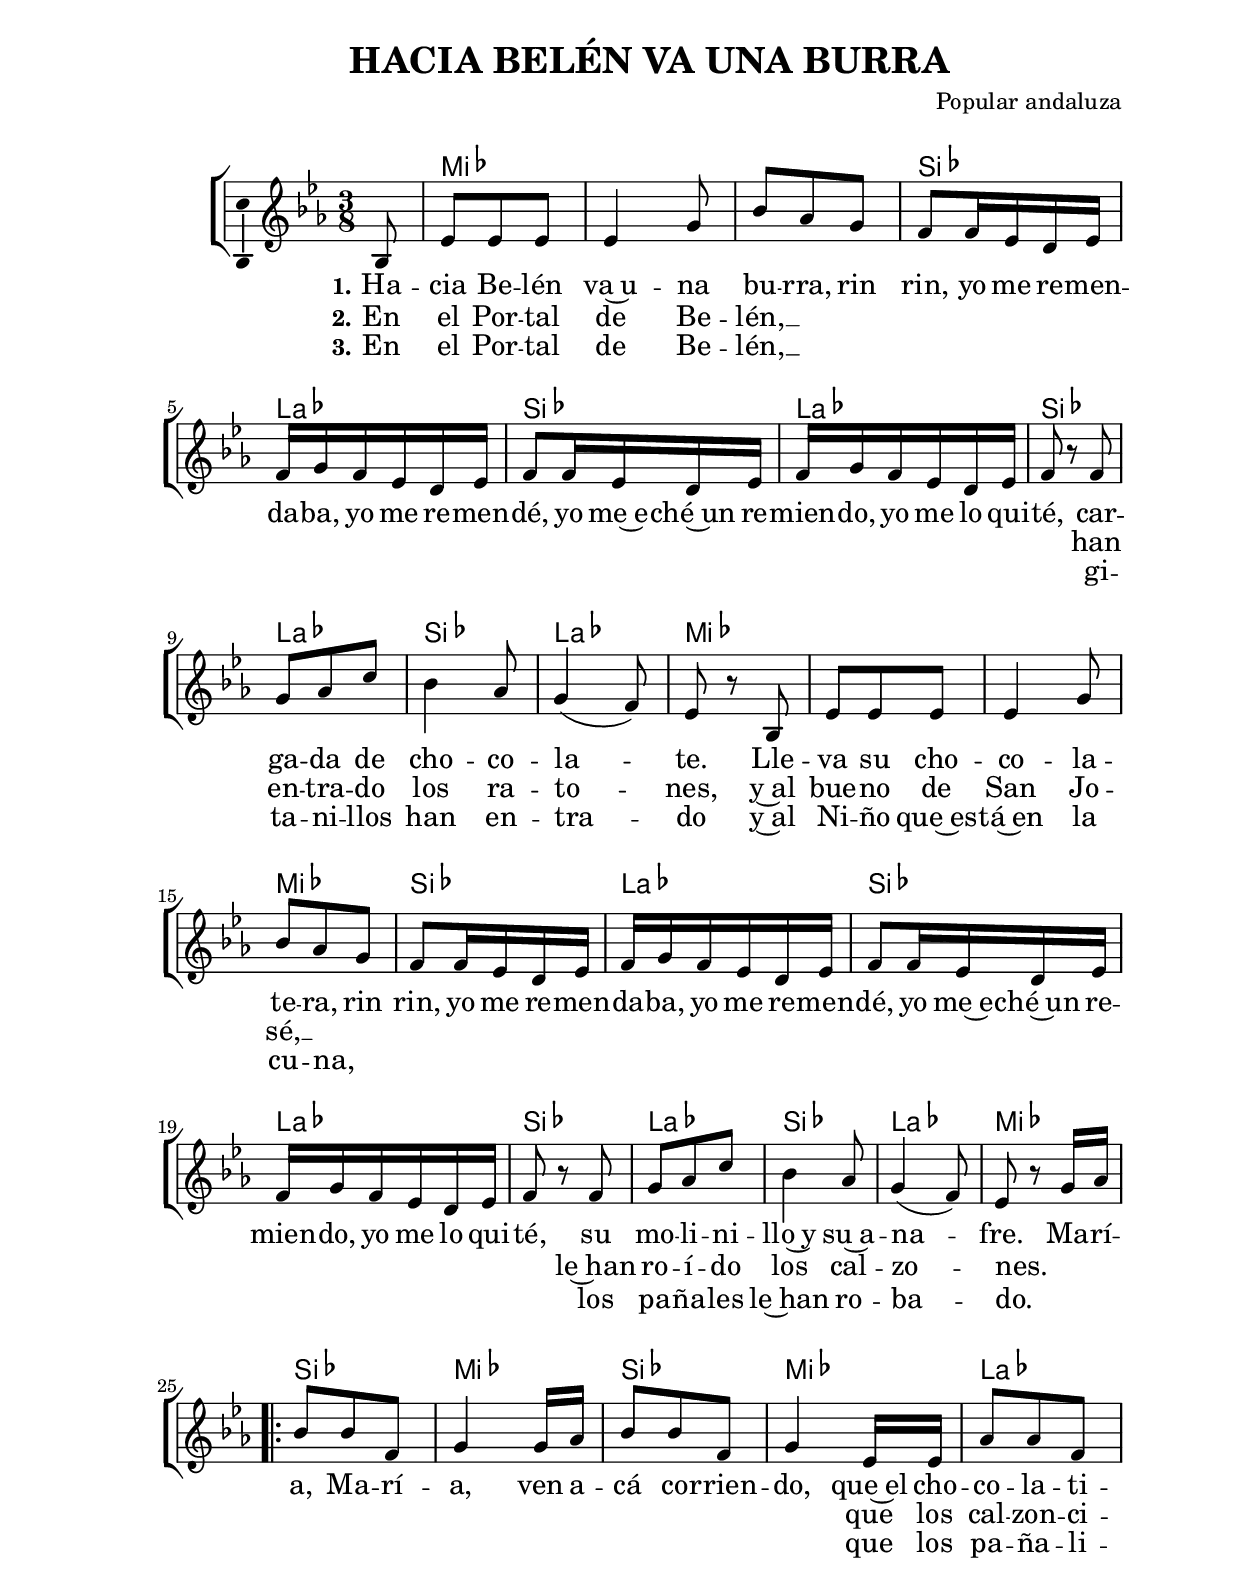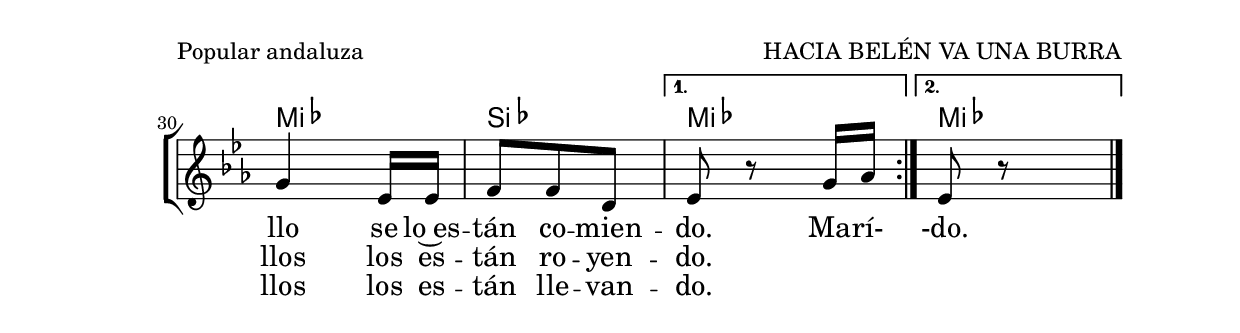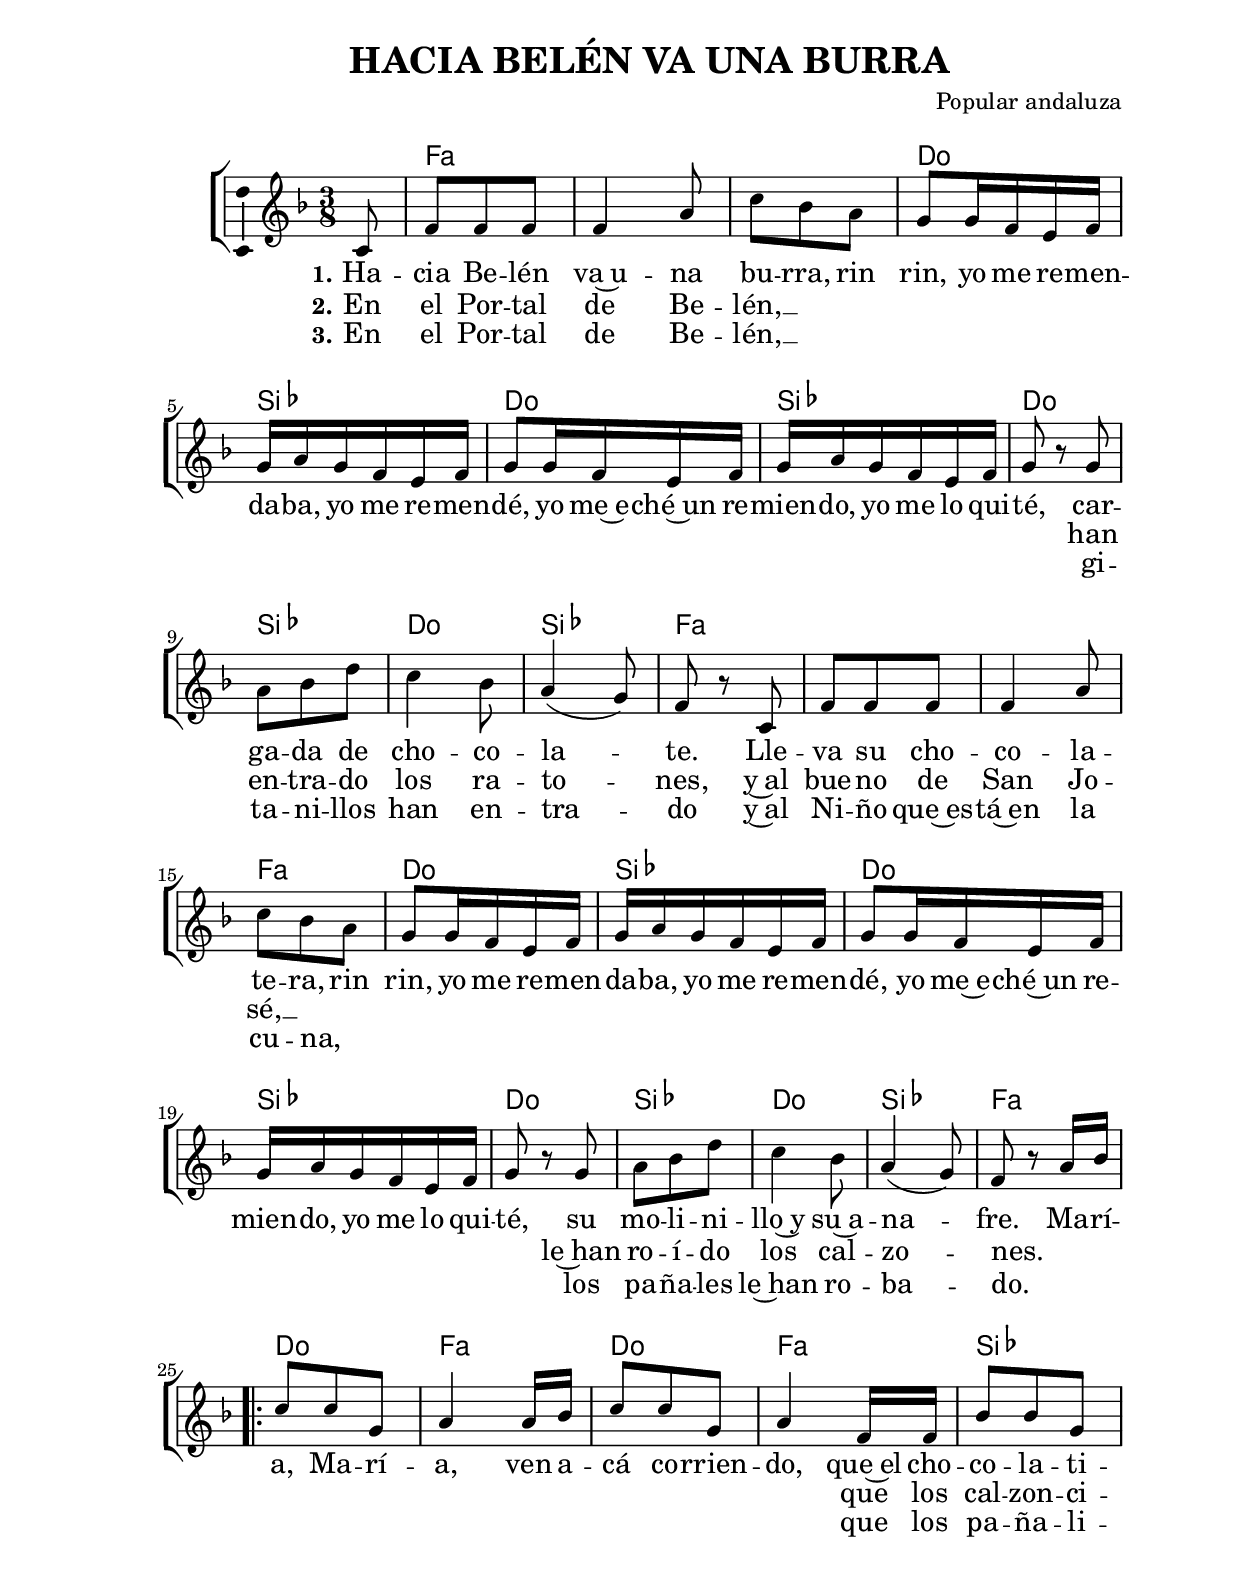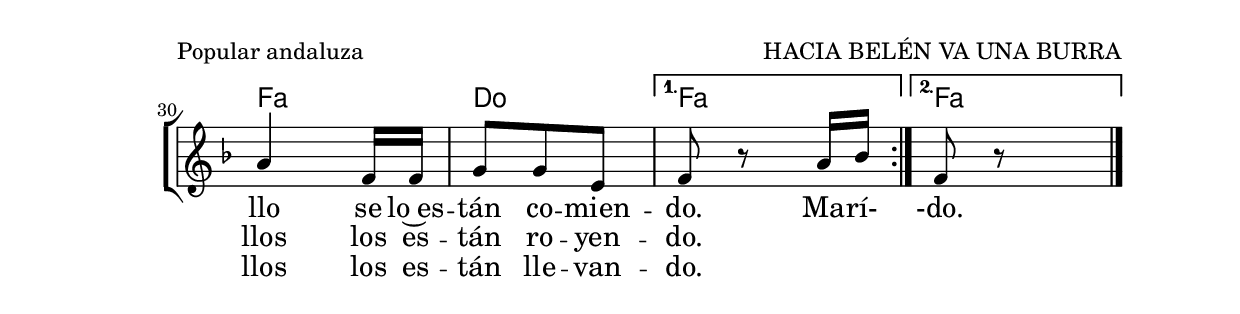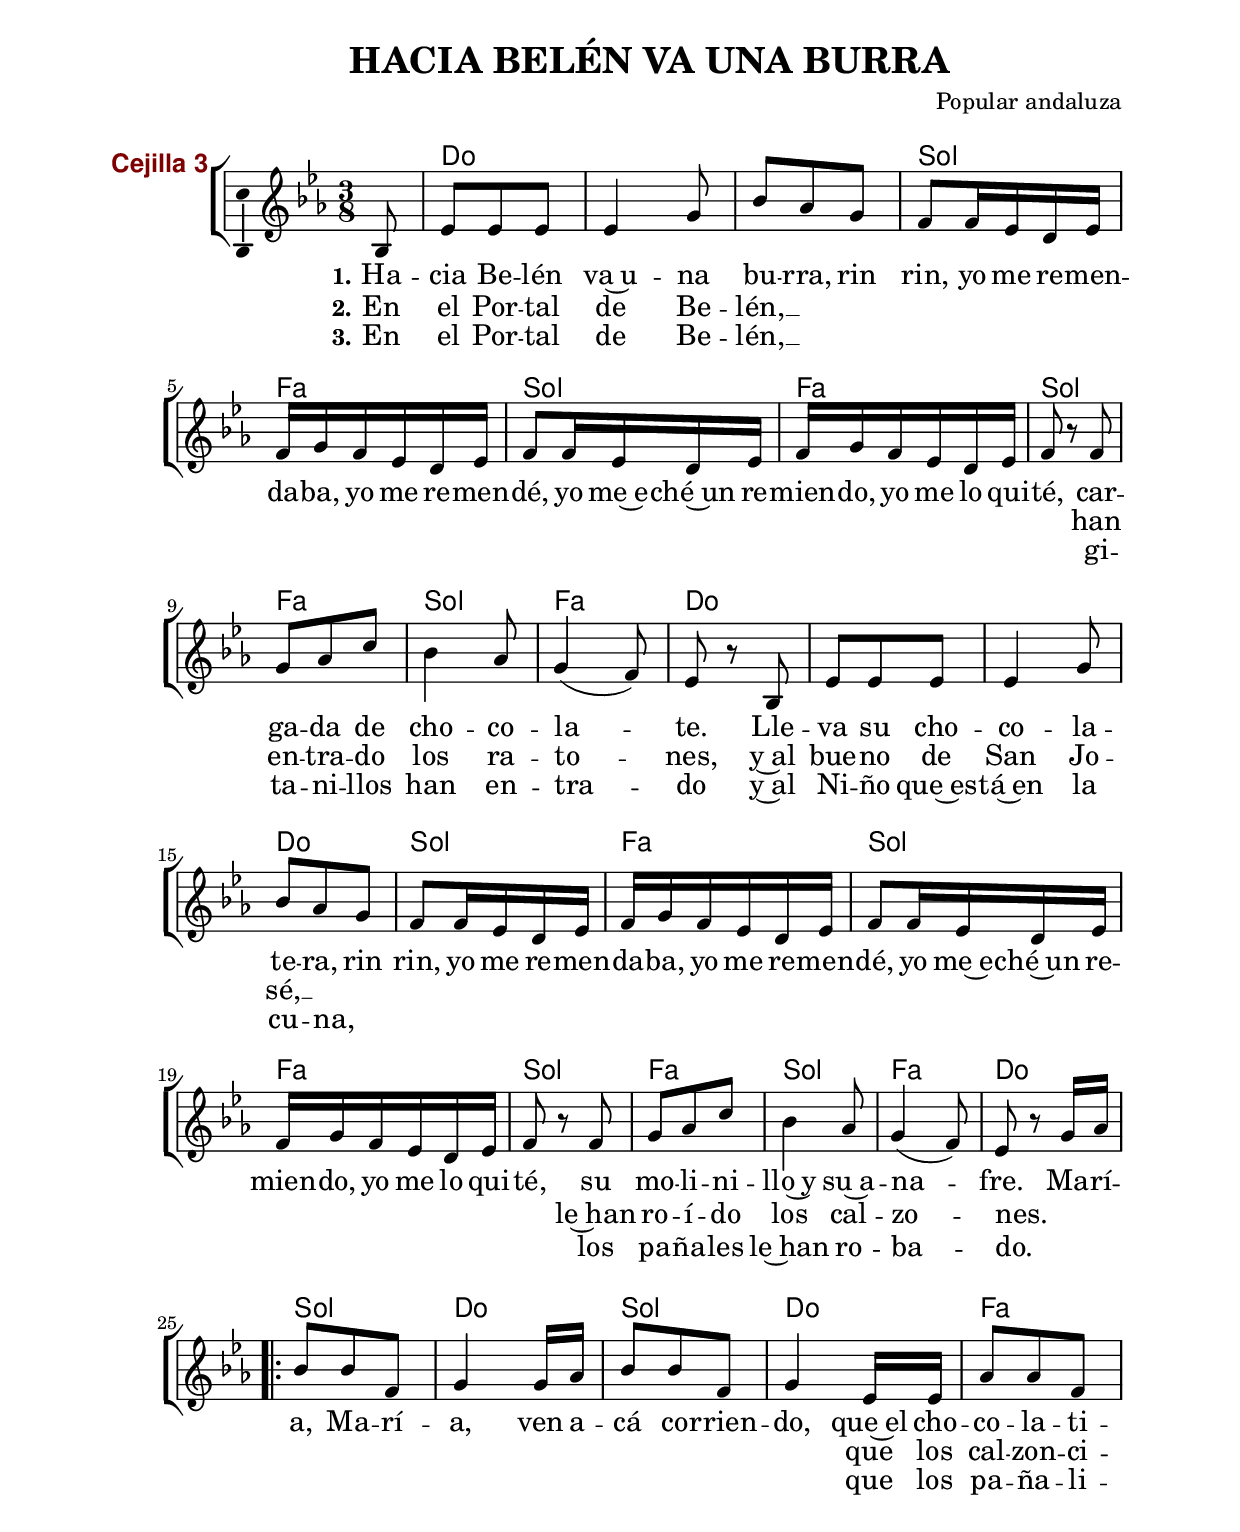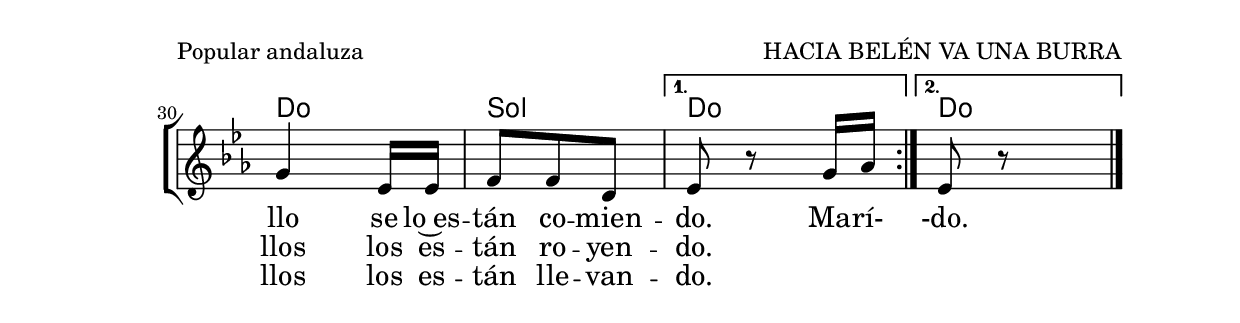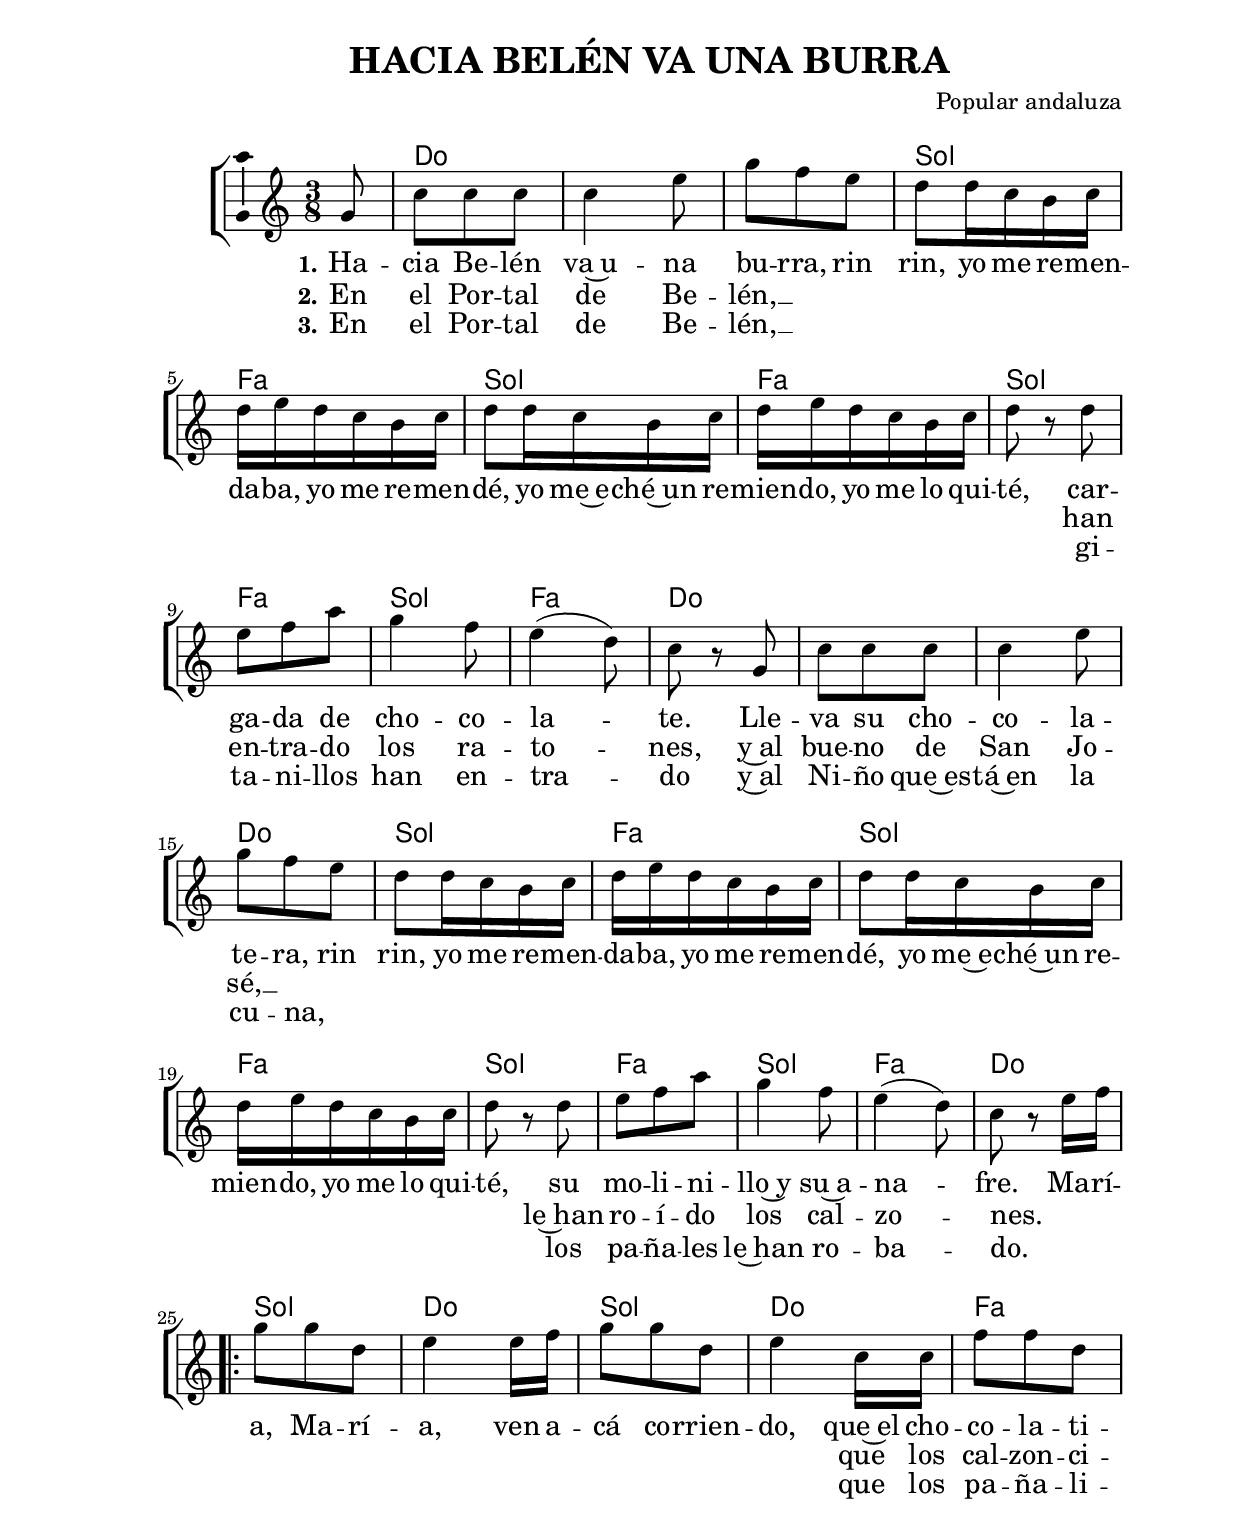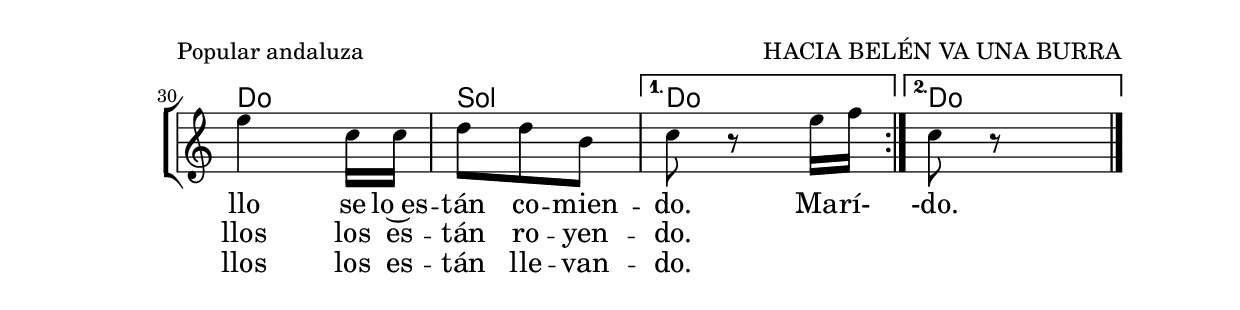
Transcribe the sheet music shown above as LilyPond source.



%versión de lilypond para la que se ha escrito esta partitura:
\version "2.16.0"

	%Tamaño papel
	#(set-default-paper-size "a4")
	%Tamaño partitura
	#(set-global-staff-size 20)
	%No responde al pulsar sobre una nota
	#(ly:set-option 'point-and-click #f)

%parámetros del encabezamiento:
\header {
	title = "HACIA BELÉN VA UNA BURRA"
	subtitle = ""
	composer = "Popular andaluza"
	poet = ""
	%meter = "Tono original: Sol M"
	arranger = ""
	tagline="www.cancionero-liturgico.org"
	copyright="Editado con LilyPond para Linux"
	tiempo = ""
	usos = ""
	letra = ""
	}

%parámetros asociados al papel:
\paper  {
	oddHeaderMarkup = \markup {\fill-line { \on-the-fly #not-first-page \fromproperty #'header:title \on-the-fly #not-first-page \fromproperty #'header:composer }}
	evenHeaderMarkup = \markup {\fill-line { \fromproperty #'header:composer \fromproperty #'header:title }}
	#(set-paper-size "a4")
	print-page-number = ##f
	first-page-number = 1
	print-first-page-number = ##f
%	head-separation = 3.0 \cm
	top-margin = 2.0 \cm
%%%	bottom-margin = 0.5\cm
	bottom-margin = -1.0\cm
	left-margin = 3.0 \cm
	line-width = 16.0 \cm 
	indent = 8\mm
	interscoreline = 2.\mm
	between-system-space = 15\mm
%	para que las partituras no llenen la hoja:
	ragged-bottom = ##t
%	idem para la última hoja:
	ragged-last-bottom = ##f
%	para que las partituras llenen el ancho del papel:
	ragged-last = ##f
	after-title-space = 2.5 \cm
%page-count=1
%system-count=5

	%Flexible Vertical Spacing
%	markup-markup-spacing =
%	#'((basic-distance . 15) (minimum-distance . 15) (padding . 3))
	markup-system-spacing =
	#'((basic-distance . 15) (minimum-distance . 15) (padding . 3))
	system-system-spacing =
	#'((basic-distance . 15) (minimum-distance . 15) (padding . 3))
	score-system-spacing =
	#'((basic-distance . 15) (minimum-distance . 15) (padding . 5))
%	top-system-spacing = % header
%	#'((basic-distance . 8) (minimum-distance . 0) (padding . 0))
%	top-markup-spacing =
%	#'((basic-distance . 20) (minimum-distance . 20) (padding . 0))
	last-bottom-spacing = % footer
	#'((basic-distance . 5) (minimum-distance . 5) (padding . 0))
%	score-markup-spacing =
%	#'((basic-distance . 16) (minimum-distance . 13) (padding . 0))

	}


%parámetros que afectan a toda la partitura:
global =  {
	%clave de sol (G):
	\clef G
	%armadura:
	\transpose g ees
	\key g \major
	\tempo 4.=66
	\set Score.tempoHideNote = ##t
	}


acordes = {
	\italianChords
	\chordmode {
	\transpose g ees
{

s8
g4. g g d c d c d c d c g
g4. g g d c d c d c d c g

\repeat volta 2 {
d4. g d g c g d
}
\alternative{
{
g4.
}
{
g4.
}
}

	}
	}
}



melodia = 
	\transpose g ees
{
\time 3/8

\relative c'{

\partial8 d8
g8 g g
g4 b8
d8 c b
a8 a16 g fis g
a b a g fis g
a8 a16 g fis g
a b a g fis g
a8 r a
b c e
d4 c8
b4( a8)
g8 r d

g8 g g
g4 b8
d8 c b
a8 a16 g fis g
a b a g fis g
a8 a16 g fis g
a b a g fis g
a8 r a
b c e
d4 c8
b4( a8)
g8 r b16 c

\break

\repeat volta 2 {
d8 d a
b4 b16 c
d8 d a
b4 g16 g
c8 c a
b4 g16 g
a8 a fis
}
\alternative{
{
g8 r8 b16 c
}
{
g8 r8 s8
}
}

\bar "|."

}
}


texto = \lyricmode {

\set stanza = "1." 
Ha -- cia Be -- lén va~u -- na bu -- rra,
rin rin, 
yo me re -- men -- da -- ba, yo me re -- men -- dé,
yo me~e -- ché~un re -- mien -- do, yo me lo qui -- té,
car -- ga -- da de cho -- co -- la -- te.
Lle -- va su cho -- co -- la -- te -- ra,
rin rin,
yo me re -- men -- da -- ba, yo me re -- men -- dé,
yo me~e -- ché~un re -- mien -- do, yo me lo qui -- té,
su mo -- li -- ni -- llo~y su~a -- na -- fre.

Ma -- rí -- a,
Ma -- rí -- a,
ven a -- cá co -- rrien -- do,
que~el cho -- co -- la -- ti -- llo
se lo~es -- tán co -- mien -- do.
Ma -- rí-
-do.

}

textodos = \lyricmode {

\set stanza = "2." 
En el Por -- tal de Be -- lén, __ "  "
_ _ _ _ _ _ _ _ _ _ _ _ _ _ _ _ _ _ _ _ _ _ _ _
han en -- tra -- do los ra -- to -- nes,
y~al bue -- no de San Jo -- sé, __ "  "
_ _ _ _ _ _ _ _ _ _ _ _ _ _ _ _ _ _ _ _ _ _ _ _
le~han ro -- í -- do los cal -- zo -- nes.
_ _ _ _ _ _ _ _ _ _ _ _
que los cal -- zon -- ci -- llos
los es -- tán ro -- yen -- do.

}

textotres = \lyricmode {

\set stanza = "3." 
En el Por -- tal de Be -- lén, __ "  "
_ _ _ _ _ _ _ _ _ _ _ _ _ _ _ _ _ _ _ _ _ _ _ _
gi -- ta -- ni -- llos han en -- tra -- do
y~al Ni -- ño que~es -- tá~en la cu -- na,
_ _ _ _ _ _ _ _ _ _ _ _ _ _ _ _ _ _ _ _ _ _ _ _
los pa -- ña -- les le~han ro -- ba -- do.
_ _ _ _ _ _ _ _ _ _ _ _
que los pa -- ña -- li -- llos
los es -- tán lle -- van -- do.

}

textocuatro = \lyricmode {

\set stanza = "4." 

}

acordesStaff = \context ChordNames = acordesStaff <<
	\set chordChanges = ##t
	\acordes
	>>


%%%%%%%%%%%%%%%%%%%%%%%%%%%%%%%%%%% CEJILLA %%%%%%%%%%%%%%%%%%%%%%%%%%%%%%%%%%%
acordescejilla = {
%%%	\override ChordNames.ChordName #'font-size = #-1
%%%	\override ChordNames.ChordName #'font-series = #'bold
	\transpose ees c {
		\acordes
		}
	}

acordescejillaStaff = \context ChordNames = acordescejillaStaff <<
	\set Staff.instrumentName = \markup \with-color #darkred \larger \bold \sans "Cejilla 3"
	\set chordChanges = ##t
	\acordescejilla
	>>
%%%%%%%%%%%%%%%%%%%%%%%%%%%%%%%%%%% CEJILLA %%%%%%%%%%%%%%%%%%%%%%%%%%%%%%%%%%%


vozStaff = \context Voice = vozStaff
\with {\consists "Ambitus_engraver"}
<<
%	\set Staff.instrumentName = ""
%	\set Staff.shortInstrumentName = ""
%	\set Staff.midiInstrument = #"clarinet"
%	\set Staff.midiInstrument = #"cello"
	\set Staff.midiInstrument = #"flute"
%	\set Staff.midiInstrument = #"electric guitar (jazz)"
%	\set Staff.midiInstrument = #"english horn"
%	\set Staff.midiInstrument = #"violin"
%	\set Staff.midiInstrument = #"glockenspiel"
	\set Staff.midiMinimumVolume = #0.7
	\set Staff.midiMaximumVolume = #0.9
	\global
	\melodia
	>>


textoStaff = \context Lyrics = textoStaff <<
	\lyricsto vozStaff \texto
	>>

textodosStaff = \context Lyrics = textodosStaff <<
	\lyricsto vozStaff \textodos
	>>

textotresStaff = \context Lyrics = textotresStaff <<
	\lyricsto vozStaff \textotres
	>>

textocuatroStaff = \context Lyrics = textocuatroStaff <<
	\lyricsto vozStaff \textocuatro
	>>


\book {
	\score {
		\context ChoirStaff {
			\override StaffGroup.SystemStartBracket #'collapse-height = #1
			\override Score.SystemStartBar #'collapse-height = #1
			<<
			\acordesStaff
			\vozStaff
			\textoStaff
			\textodosStaff
			\textotresStaff
			\textocuatroStaff
			>>
			}
		\layout {
	    		\context {
				\Lyrics
				\override LyricText #'font-size = #2
				}
	   		 \context {
				\Score
				\override StaffSymbol #'staff-space = #(magstep +3)
				}
			}
		}
	\score {
		\unfoldRepeats
		\context ChoirStaff {
			<<
			\acordesStaff
			\vozStaff
			>>
			}
		\midi {
	  		\context {
	  			\Score
				tempoWholesPerMinute = #(ly:make-moment 70 4)
				}
			}
		}
	}


%Partitura para guitarra
#(define output-suffix "G")
\book {
	\score {
		\context ChoirStaff {
			\override StaffGroup.SystemStartBracket #'collapse-height = #1
			\override Score.SystemStartBar #'collapse-height = #1
			<<
			\acordescejillaStaff
			\vozStaff
			\textoStaff
			\textodosStaff
			\textotresStaff
			\textocuatroStaff
			>>
			}
		\layout {
%%%%%%%%%%%%%%%%%%%%%%%%%%%%%%%%%%% CEJILLA %%%%%%%%%%%%%%%%%%%%%%%%%%%%%%%%%%%
			\context {
				\ChordNames \consists Instrument_name_engraver
				}
%%%%%%%%%%%%%%%%%%%%%%%%%%%%%%%%%%% CEJILLA %%%%%%%%%%%%%%%%%%%%%%%%%%%%%%%%%%%
	    		\context {
				\Lyrics
				\override LyricText #'font-size = #2
				}
	   		 \context {
				\Score
				\override StaffSymbol #'staff-space = #(magstep +3)
				}
			}
		}
	}


#(define output-suffix "C")
\book {
	\score {
		\context ChoirStaff {
			\override StaffGroup.SystemStartBracket #'collapse-height = #1
			\override Score.SystemStartBar #'collapse-height = #1
\transpose c d
			<<
			\acordesStaff
			\vozStaff
			\textoStaff
			\textodosStaff
			\textotresStaff
			\textocuatroStaff
			>>
			}
		\layout {
	    		\context {
				\Lyrics
				\override LyricText #'font-size = #2
				}
	   		 \context {
				\Score
				\override StaffSymbol #'staff-space = #(magstep +3)
				}
			}
		}
	}


#(define output-suffix "S")
\book {
	\score {
		\context ChoirStaff {
			\override StaffGroup.SystemStartBracket #'collapse-height = #1
			\override Score.SystemStartBar #'collapse-height = #1
\transpose c a
			<<
			\acordesStaff
			\vozStaff
			\textoStaff
			\textodosStaff
			\textotresStaff
			\textocuatroStaff
			>>
			}
		\layout {
	    		\context {
				\Lyrics
				\override LyricText #'font-size = #2
				}
	   		 \context {
				\Score
				\override StaffSymbol #'staff-space = #(magstep +3)
				}
			}
		}
	}


